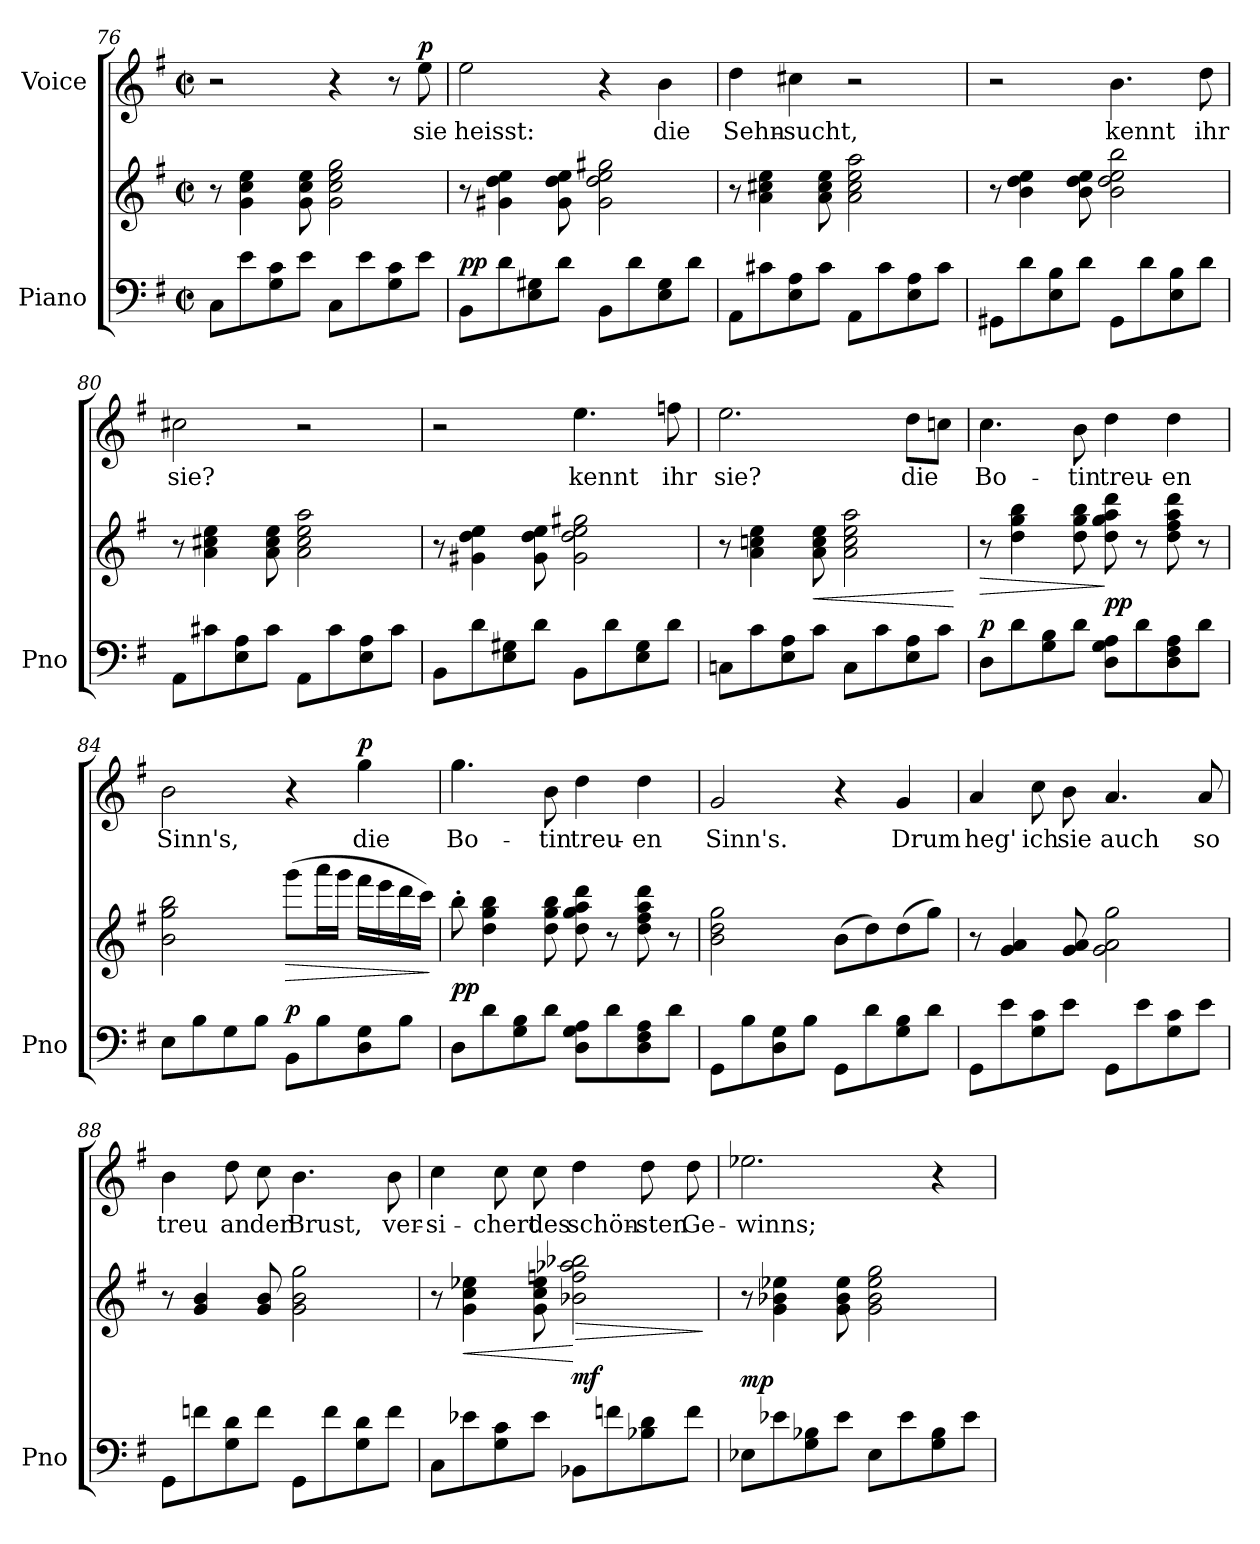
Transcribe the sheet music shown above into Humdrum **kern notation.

**kern	**kern	**dynam	**kern	**text	**dynam
*part2	*part2	*part2	*part1	*part1	*part1
*staff3	*staff2	*staff2/3	*staff1	*staff1	*staff1
*I"Piano	*	*	*I"Voice	*	*
*I'Pno	*	*	*	*	*
!!LO:PB:g=z
*clefF4	*clefG2	*	*clefG2	*	*
*k[f#]	*k[f#]	*	*k[f#]	*	*
*M2/2	*M2/2	*	*M2/2	*	*
*met(c|)	*met(c|)	*	*met(c|)	*	*
=76	=76	=76	=76	=76	=76
8C\L	8r	.	2r	.	.
8e\	4g\ 4cc\ 4ee\	.	.	.	.
8G\ 8c\	.	.	.	.	.
8e\J	8g\ 8cc\ 8ee\	.	.	.	.
8C\L	2g\ 2cc\ 2ee\ 2gg\	.	4r	.	.
8e\	.	.	.	.	.
8G\ 8c\	.	.	8r	.	.
!	!	!	!	!LO:LY:b	!LO:DY:a
8e\J	.	.	8ee\	sie	p
=77	=77	=77	=77	=77	=77
!	!	!LO:DY:a=2	!	!LO:LY:b	!
8BB\L	8r	pp	2ee\	heisst:	.
8d\	4g#X\ 4dd\ 4ee\	.	.	.	.
8E\ 8G#X\	.	.	.	.	.
8d\J	8g#\ 8dd\ 8ee\	.	.	.	.
8BB\L	2g#\ 2dd\ 2ee\ 2gg#X\	.	4r	.	.
8d\	.	.	.	.	.
!	!	!	!	!LO:LY:b	!
8E\ 8G#\	.	.	4b\	die	.
8d\J	.	.	.	.	.
=78	=78	=78	=78	=78	=78
!	!	!	!	!LO:LY:b	!
8AA\L	8r	.	4dd\	Sehn-	.
8c#X\	4a\ 4cc#X\ 4ee\	.	.	.	.
!	!	!	!	!LO:LY:b	!
8E\ 8A\	.	.	4cc#X\	-sucht,	.
8c#\J	8a\ 8cc#\ 8ee\	.	.	.	.
8AA\L	2a\ 2cc#\ 2ee\ 2aa\	.	2r	.	.
8c#\	.	.	.	.	.
8E\ 8A\	.	.	.	.	.
8c#\J	.	.	.	.	.
=79	=79	=79	=79	=79	=79
8GG#X\L	8r	.	2r	.	.
8d\	4b\ 4dd\ 4ee\	.	.	.	.
8E\ 8B\	.	.	.	.	.
8d\J	8b\ 8dd\ 8ee\	.	.	.	.
!	!	!	!	!LO:LY:b	!
8GG#\L	2b\ 2dd\ 2ee\ 2bb\	.	4.b\	kennt	.
8d\	.	.	.	.	.
8E\ 8B\	.	.	.	.	.
!	!	!	!	!LO:LY:b	!
8d\J	.	.	8dd\	ihr	.
=80	=80	=80	=80	=80	=80
!	!	!	!	!LO:LY:b	!
8AA\L	8r	.	2cc#X\	sie?	.
8c#X\	4a\ 4cc#X\ 4ee\	.	.	.	.
8E\ 8A\	.	.	.	.	.
8c#\J	8a\ 8cc#\ 8ee\	.	.	.	.
8AA\L	2a\ 2cc#\ 2ee\ 2aa\	.	2r	.	.
8c#\	.	.	.	.	.
8E\ 8A\	.	.	.	.	.
8c#\J	.	.	.	.	.
=81	=81	=81	=81	=81	=81
8BB\L	8r	.	2r	.	.
8d\	4g#X\ 4dd\ 4ee\	.	.	.	.
8E\ 8G#X\	.	.	.	.	.
8d\J	8g#\ 8dd\ 8ee\	.	.	.	.
!	!	!	!	!LO:LY:b	!
8BB\L	2g#\ 2dd\ 2ee\ 2gg#X\	.	4.ee\	kennt	.
8d\	.	.	.	.	.
8E\ 8G#\	.	.	.	.	.
!	!	!	!	!LO:LY:b	!
8d\J	.	.	8ffn\	ihr	.
!!LO:LB:g=z
=82	=82	=82	=82	=82	=82
!	!	!	!	!LO:LY:b	!
8Cn\L	8r	.	2.ee\	sie?	.
8c\	4a\ 4ccn\ 4ee\	.	.	.	.
8E\ 8A\	.	.	.	.	.
!	!	!LO:HP:b	!	!	!
8c\J	8a\ 8cc\ 8ee\	<	.	.	.
8C\L	2a\ 2cc\ 2ee\ 2aa\	.	.	.	.
8c\	.	.	.	.	.
!	!	!	!	!LO:LY:b	!
8E\ 8A\	.	.	8dd\L	die	.
8c\J	.	.	8ccn\J	.	.
.	.	[	.	.	.
=83	=83	=83	=83	=83	=83
!	!	!LO:HP:b	!	!LO:LY:b	!
!	!	!LO:DY:n=1:a=2	!	!	!
8D\L	8r	> p	4.cc\	Bo-	.
8d\	4dd\ 4gg\ 4bb\	.	.	.	.
8G\ 8B\	.	.	.	.	.
!	!	!	!	!LO:LY:b	!
8d\J	8dd\ 8gg\ 8bb\	.	8b\	-tin	.
!	!	!LO:DY:n=2:a=2	!	!LO:LY:b	!
8D\ 8G\ 8A\L	8dd\ 8gg\ 8aa\ 8ddd\	] pp	4dd\	treu-	.
8d\	8r	.	.	.	.
!	!	!	!	!LO:LY:b	!
8D\ 8F#\ 8A\	8dd\ 8ff#\ 8aa\ 8ddd\	.	4dd\	-en	.
8d\J	8r	.	.	.	.
=84	=84	=84	=84	=84	=84
!	!	!	!	!LO:LY:b	!
8E\L	2b\ 2gg\ 2bb\	.	2b\	Sinn's,	.
8B\	.	.	.	.	.
8G\	.	.	.	.	.
8B\J	.	.	.	.	.
!	!	!LO:HP:b	!	!	!
!	!	!LO:DY:n=1:a=2	!	!	!
8BB\L	(8ggg\L	> p	4r	.	.
8B\	16aaa\L	.	.	.	.
.	16ggg\JJ	.	.	.	.
!	!	!	!	!LO:LY:b	!LO:DY:a
8D\ 8G\	16fff#\LL	.	4gg\	die	p
.	16eee\	.	.	.	.
8B\J	16ddd\	.	.	.	.
.	16ccc\JJ)	.	.	.	.
.	.	]	.	.	.
=85	=85	=85	=85	=85	=85
!	!	!LO:DY:a=2	!	!LO:LY:b	!
8D\L	8bb'\	pp	4.gg\	Bo-	.
8d\	4dd\ 4gg\ 4bb\	.	.	.	.
8G\ 8B\	.	.	.	.	.
!	!	!	!	!LO:LY:b	!
8d\J	8dd\ 8gg\ 8bb\	.	8b\	-tin	.
!	!	!	!	!LO:LY:b	!
8D\ 8G\ 8A\L	8dd\ 8gg\ 8aa\ 8ddd\	.	4dd\	treu-	.
8d\	8r	.	.	.	.
!	!	!	!	!LO:LY:b	!
8D\ 8F#\ 8A\	8dd\ 8ff#\ 8aa\ 8ddd\	.	4dd\	-en	.
8d\J	8r	.	.	.	.
=86	=86	=86	=86	=86	=86
!	!	!	!	!LO:LY:b	!
8GG\L	2b\ 2dd\ 2gg\	.	2g/	Sinn's.	.
8B\	.	.	.	.	.
8D\ 8G\	.	.	.	.	.
8B\J	.	.	.	.	.
8GG\L	(8b\L	.	4r	.	.
8d\	8dd\)	.	.	.	.
!	!	!	!	!LO:LY:b	!
8G\ 8B\	(8dd\	.	4g/	Drum	.
8d\J	8gg\J)	.	.	.	.
!!LO:LB:g=z
=87	=87	=87	=87	=87	=87
!	!	!	!	!LO:LY:b	!
8GG\L	8r	.	4a/	heg'	.
8e\	4g/ 4a/	.	.	.	.
!	!	!	!	!LO:LY:b	!
8G\ 8c\	.	.	8cc\	ich	.
!	!	!	!	!LO:LY:b	!
8e\J	8g/ 8a/	.	8b\	sie	.
!	!	!	!	!LO:LY:b	!
8GG\L	2g\ 2a\ 2gg\	.	4.a/	auch	.
8e\	.	.	.	.	.
8G\ 8c\	.	.	.	.	.
!	!	!	!	!LO:LY:b	!
8e\J	.	.	8a/	so	.
=88	=88	=88	=88	=88	=88
!	!	!	!	!LO:LY:b	!
8GG\L	8r	.	4b\	treu	.
8fn\	4g/ 4b/	.	.	.	.
!	!	!	!	!LO:LY:b	!
8G\ 8d\	.	.	8dd\	an	.
!	!	!	!	!LO:LY:b	!
8f\J	8g/ 8b/	.	8cc\	der	.
!	!	!	!	!LO:LY:b	!
8GG\L	2g\ 2b\ 2gg\	.	4.b\	Brust,	.
8f\	.	.	.	.	.
8G\ 8d\	.	.	.	.	.
!	!	!	!	!LO:LY:b	!
8f\J	.	.	8b\	ver-	.
=89	=89	=89	=89	=89	=89
!	!	!	!	!LO:LY:b	!
8C\L	8r	.	4cc\	-si-	.
!	!	!LO:HP:b	!	!	!
8e-X\	4g\ 4cc\ 4ee-X\	<	.	.	.
!	!	!	!	!LO:LY:b	!
8G\ 8c\	.	.	8cc\	-chert	.
!	!	!	!	!LO:LY:b	!
8e-\J	8g\ 8cc\ 8ee-\	.	8cc\	des	.
!	!	!LO:HP:n=1:b	!	!LO:LY:b	!
!	!	!LO:DY:n=1:a=2	!	!	!
8BB-X\L	2b-X\ 2ffn\ 2aa-X\ 2bb-X\	[ > mf	4dd\	schön-	.
8fn\	.	.	.	.	.
!	!	!	!	!LO:LY:b	!
8B-X\ 8d\	.	.	8dd\	-sten	.
!	!	!	!	!LO:LY:b	!
8f\J	.	.	8dd\	Ge-	.
.	.	]	.	.	.
=90	=90	=90	=90	=90	=90
!	!	!LO:DY:a=2	!	!LO:LY:b	!
8E-X\L	8r	mp	2.ee-X\	-winns;	.
8e-X\	4g\ 4b-X\ 4ee-X\	.	.	.	.
8G\ 8B-X\	.	.	.	.	.
8e-\J	8g\ 8b-\ 8ee-\	.	.	.	.
8E-\L	2g\ 2b-\ 2ee-\ 2gg\	.	.	.	.
8e-\	.	.	.	.	.
8G\ 8B-\	.	.	4r	.	.
8e-\J	.	.	.	.	.
=	=	=	=	=	=
*-	*-	*-	*-	*-	*-
